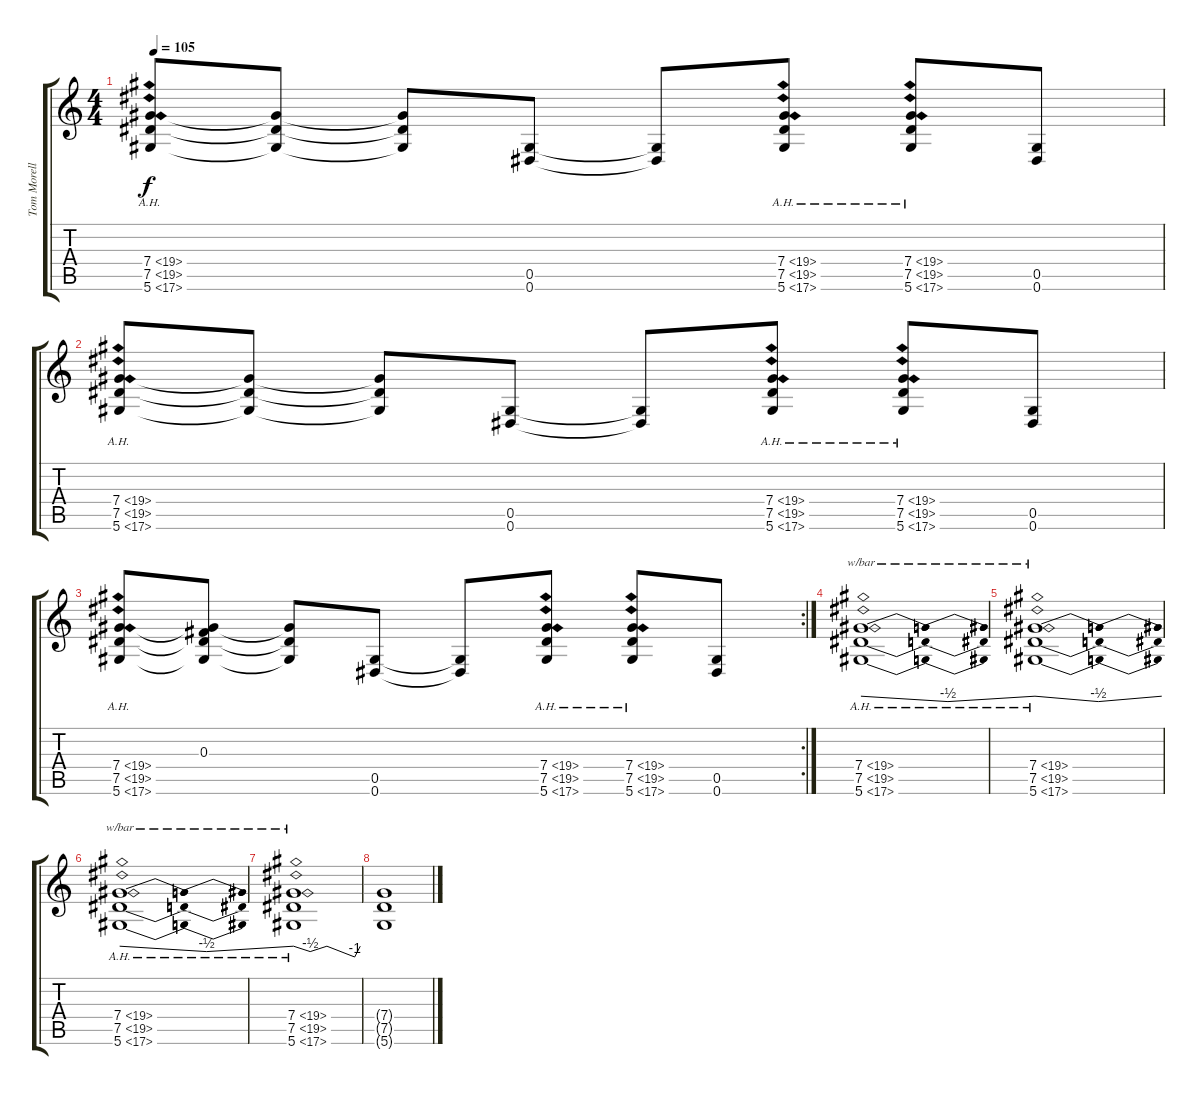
\track ("Tom Morello - Guitars" "Tom Morell") {instrument overdrivenguitar}
\staff {score tabs}
\tuning (Eb4 Bb3 Gb3 Db3 Ab2 Eb2) {hide}
\ts (4 4)
\tempo 105
\clef g2
\ks c
(7.4{ah 12} 7.5{ah 12} 5.6{ah 12}).8{dy f} (7.4{t} 7.5{t} 5.6{t}).8 (7.4{t} 7.5{t} 5.6{t}).8 (0.5 0.6).8 (0.5{t} 0.6{t}).8 (7.4{ah 12} 7.5{ah 12} 5.6{ah 12}).8 (7.4{ah 12} 7.5{ah 12} 5.6{ah 12}).8 (0.5 0.6).8 |
(7.4{ah 12} 7.5{ah 12} 5.6{ah 12}).8 (7.4{t} 7.5{t} 5.6{t}).8 (7.4{t} 7.5{t} 5.6{t}).8 (0.5 0.6).8 (0.5{t} 0.6{t}).8 (7.4{ah 12} 7.5{ah 12} 5.6{ah 12}).8 (7.4{ah 12} 7.5{ah 12} 5.6{ah 12}).8 (0.5 0.6).8 |
\rc 2
(7.4{ah 12} 7.5{ah 12} 5.6{ah 12}).8 (0.3{t} 7.4{t} 7.5{t} 5.6{t}).8 (7.4{t} 7.5{t} 5.6{t}).8 (0.5 0.6).8 (0.5{t} 0.6{t}).8 (7.4{ah 12} 7.5{ah 12} 5.6{ah 12}).8 (7.4{ah 12} 7.5{ah 12} 5.6{ah 12}).8 (0.5 0.6).8 |
(7.4{ah 12} 7.5{ah 12} 5.6{ah 12}).1{tbe (dip default 0 0 30 -2 60 0)} |
(7.4{ah 12} 7.5{ah 12} 5.6{ah 12}).1{tbe (dip default 0 0 30 -2 60 0)} |
(7.4{ah 12} 7.5{ah 12} 5.6{ah 12}).1{tbe (dip default 0 0 30 -2 60 0)} |
(7.4{ah 12} 7.5{ah 12} 5.6{ah 12}).1{tbe (custom default 0 0 15 -2 30 0 55 -4 60 0)} |
(7.4{t} 7.5{t} 5.6{t}).1
